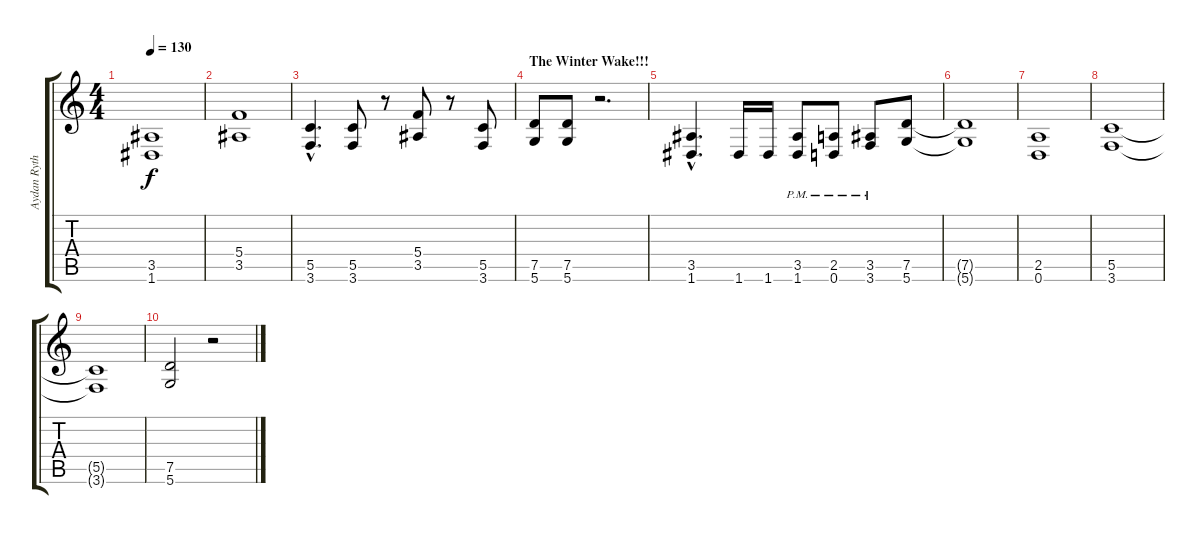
\track ("Aydan Rythm" "Aydan Ryth") {instrument distortionguitar}
\staff {score tabs}
\tuning (D4 A3 F3 C3 G2 D2) {hide}
\ts (4 4)
\tempo 130
\clef g2
\ks c
(3.5 1.6).1{dy f} |
(5.4 3.5).1 |
(5.5{hac} 3.6{hac}).4{d} (5.5 3.6).8 r.8 (5.4 3.5).8 r.8 (5.5 3.6).8 |
\section ("" "The Winter Wake!!!")
(7.5 5.6).8 (7.5 5.6).8 r.2{d} |
(3.5{hac} 1.6{hac}).4{d} 1.6.16 1.6.16 (3.5{pm} 1.6{pm}).8 (2.5{pm} 0.6{pm}).8 (3.5{pm} 3.6{pm}).8 (7.5 5.6).8 |
(7.5{t} 5.6{t}).1 |
(2.5 0.6).1 |
(5.5 3.6).1 |
(5.5{t} 3.6{t}).1 |
(7.5 5.6).2 r.2
